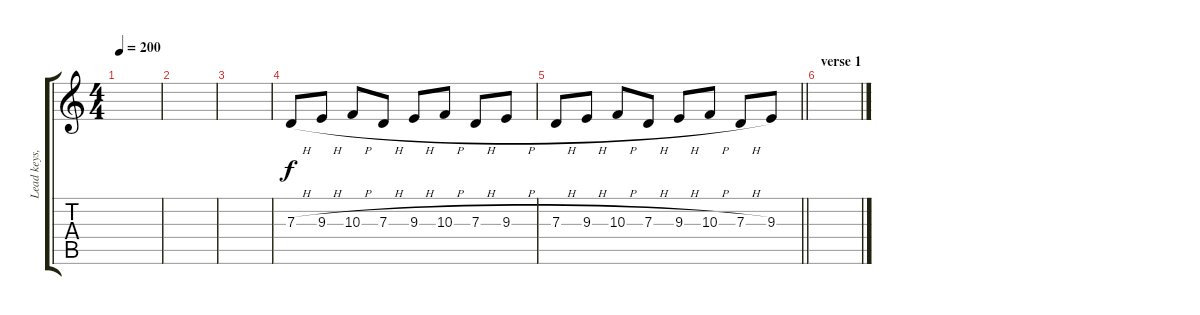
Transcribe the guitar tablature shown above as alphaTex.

\track ("Lead keys, vadim" "Lead keys,") {instrument lead1square}
\staff {score tabs}
\tuning (E4 B3 G3 D3 A2 E2) {hide}
\ts (4 4)
\tempo 200
\clef g2
\ks c
|
|
|
7.3{h}.8 9.3{h}.8 10.3{h}.8 7.3{h}.8 9.3{h}.8 10.3{h}.8 7.3{h}.8 9.3{h}.8 |
\barLineRight lightlight
7.3{h}.8 9.3{h}.8 10.3{h}.8 7.3{h}.8 9.3{h}.8 10.3{h}.8 7.3{h}.8 9.3.8 |
\section ("" "verse 1")
